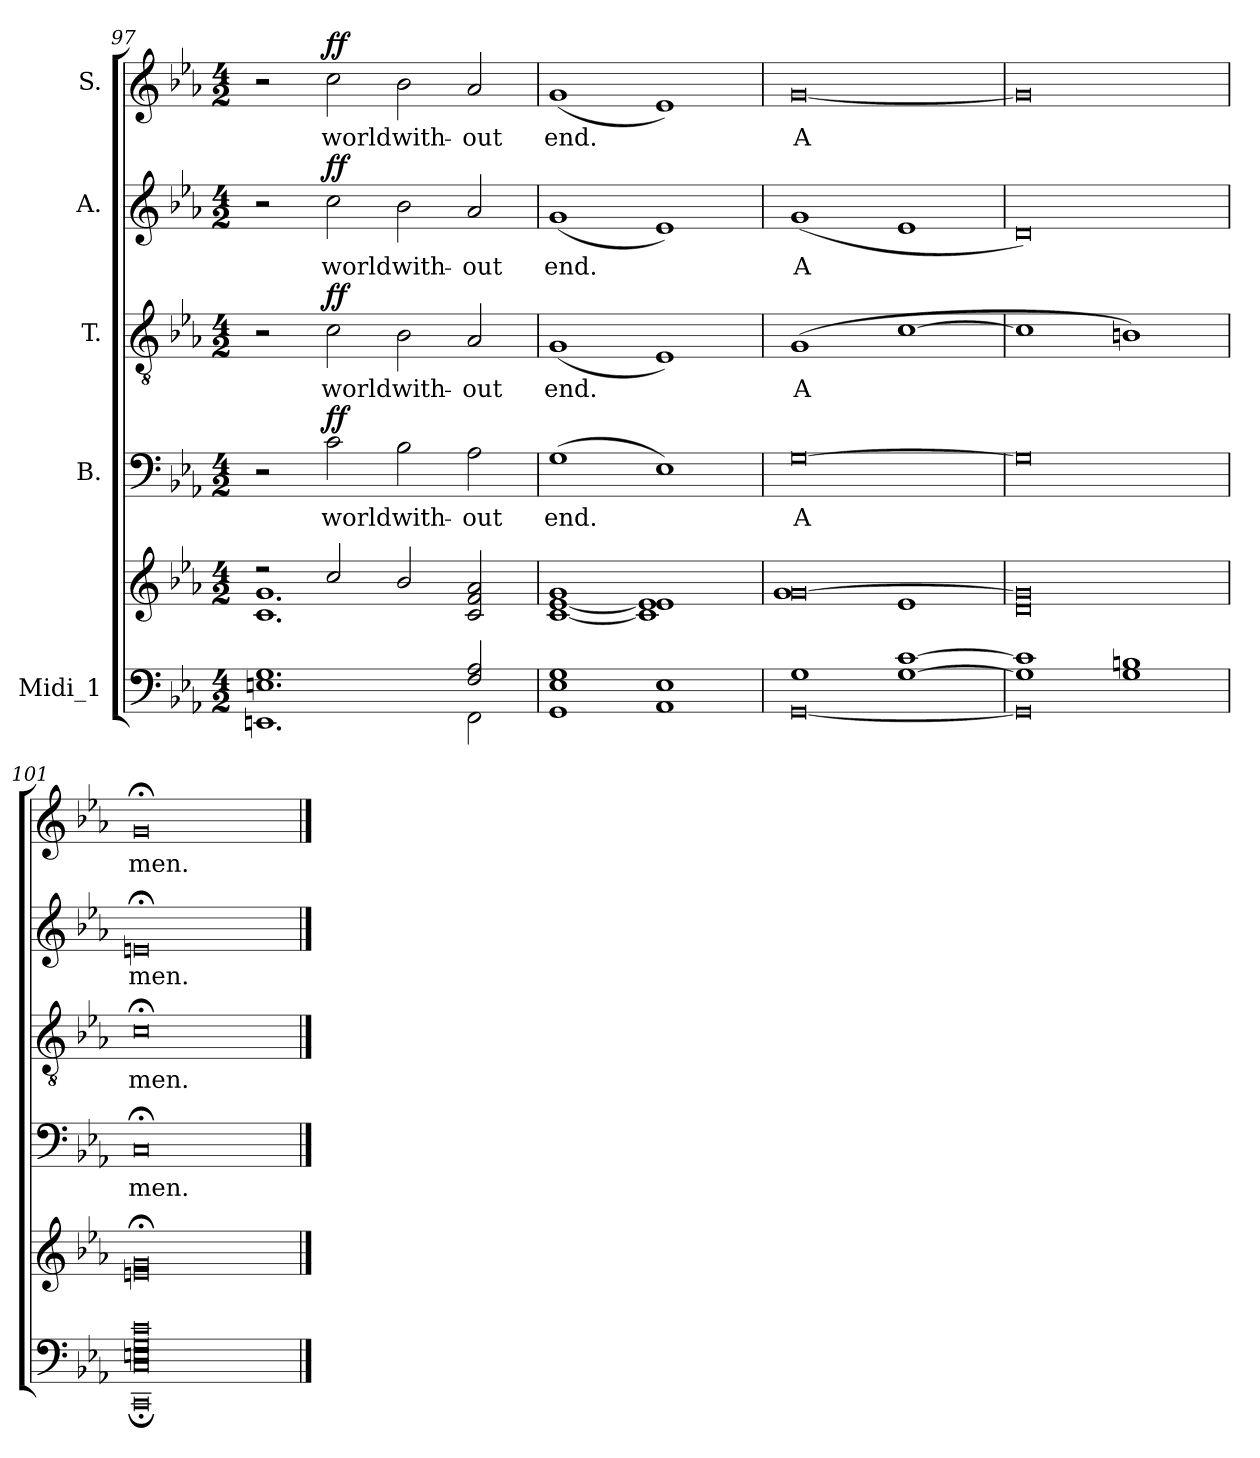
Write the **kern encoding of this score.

**kern	**kern	**kern	**text	**dynam	**kern	**text	**dynam	**kern	**text	**dynam	**kern	**text	**dynam
*part5	*part5	*part4	*part4	*part4	*part3	*part3	*part3	*part2	*part2	*part2	*part1	*part1	*part1
*staff6	*staff5	*staff4	*staff4	*staff4	*staff3	*staff3	*staff3	*staff2	*staff2	*staff2	*staff1	*staff1	*staff1
*I"Midi_1	*	*I"B.	*	*	*I"T.	*	*	*I"A.	*	*	*I"S.	*	*
*clefF4	*clefG2	*clefF4	*	*	*clefGv2	*	*	*clefG2	*	*	*clefG2	*	*
*k[b-e-a-]	*k[b-e-a-]	*k[b-e-a-]	*	*	*k[b-e-a-]	*	*	*k[b-e-a-]	*	*	*k[b-e-a-]	*	*
*E-:	*E-:	*E-:	*	*	*E-:	*	*	*E-:	*	*	*E-:	*	*
*M4/2	*M4/2	*M4/2	*	*	*M4/2	*	*	*M4/2	*	*	*M4/2	*	*
=97	=97	=97	=97	=97	=97	=97	=97	=97	=97	=97	=97	=97	=97
*^	*^	*	*	*	*	*	*	*	*	*	*	*	*
1.En/ 1.G/	1.EEn\	2r	1.c\ 1.g\	2r	.	.	2r	.	.	2r	.	.	2r	.	.
!	!	!	!	!	!LO:LY:b	!LO:DY:b	!	!LO:LY:b	!LO:DY:b	!	!LO:LY:b	!LO:DY:b	!	!LO:LY:b	!LO:DY:b
.	.	2cc/	.	2c	world	ff	2c	world	ff	2cc	world	ff	2cc	world	ff
!	!	!	!	!	!LO:LY:b	!	!	!LO:LY:b	!	!	!LO:LY:b	!	!	!LO:LY:b	!
.	.	2b-/	.	2B-	with-	.	2B-	with-	.	2b-	with-	.	2b-	with-	.
!	!	!	!	!	!LO:LY:b	!	!	!LO:LY:b	!	!	!LO:LY:b	!	!	!LO:LY:b	!
2F/ 2A-/	2FF\	2c/ 2f/ 2a-/	2ryy	2A-	-out	.	2A-	-out	.	2a-	-out	.	2a-	-out	.
=98	=98	=98	=98	=98	=98	=98	=98	=98	=98	=98	=98	=98	=98	=98	=98
!	!	!	!	!	!LO:LY:b	!	!	!LO:LY:b	!	!	!LO:LY:b	!	!	!LO:LY:b	!
1E-/ 1G/	1GG\	1g/	[1c\ [1e-\	(>1G	end.	.	(<1G	end.	.	(<1g	end.	.	(<1g	end.	.
1E-/	1AA-\	1e-/	1c\] 1e-\]	1E-)	.	.	1E-)	.	.	1e-)	.	.	1e-)	.	.
=99	=99	=99	=99	=99	=99	=99	=99	=99	=99	=99	=99	=99	=99	=99	=99
!	!	!	!	!	!LO:LY:b	!	!	!LO:LY:b	!	!	!LO:LY:b	!	!	!LO:LY:b	!
1G/	[0GG\	[0g/	1g\	[0G	A	.	(>1G	A	.	(<1g	A	.	[0g	A	.
[1G/ [1c/	.	.	1e-\	.	.	.	[1c	.	.	1e-	.	.	.	.	.
=100	=100	=100	=100	=100	=100	=100	=100	=100	=100	=100	=100	=100	=100	=100	=100
1G/] 1c/]	0GG\]	0g/]	0d\	0G]	.	.	1c]	.	.	0d)	.	.	0g]	.	.
1G/ 1Bn/	.	.	.	.	.	.	1Bn)	.	.	.	.	.	.	.	.
=101	=101	=101	=101	=101	=101	=101	=101	=101	=101	=101	=101	=101	=101	=101	=101
!	!	!	!	!	!LO:LY:b	!	!	!LO:LY:b	!	!	!LO:LY:b	!	!	!LO:LY:b	!
0C/ 0En/ 0G/ 0c/	0CC;\	0g;</	0en\	0C;<	men.	.	0c;<	men.	.	0en;<	men.	.	0g;<	men.	.
*v	*v	*	*	*	*	*	*	*	*	*	*	*	*	*	*
*	*v	*v	*	*	*	*	*	*	*	*	*	*	*	*
==	==	==	==	==	==	==	==	==	==	==	==	==	==
*-	*-	*-	*-	*-	*-	*-	*-	*-	*-	*-	*-	*-	*-
